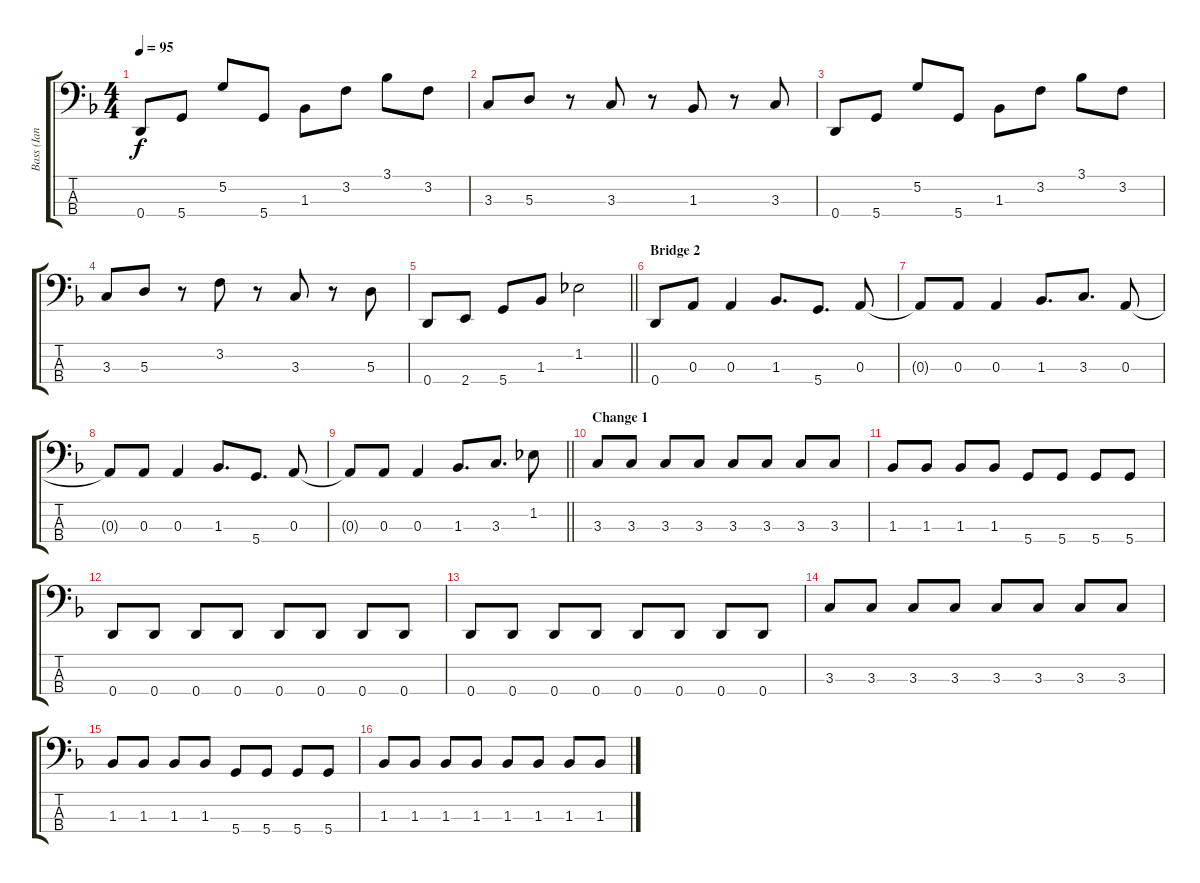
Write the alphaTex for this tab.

\track ("Bass (Ian Hill)" "Bass (Ian ") {instrument electricbasspick}
\staff {score tabs}
\tuning (G2 D2 A1 D1) {hide}
\ts (4 4)
\tempo 95
\clef f4
\ks dminor
0.4.8{dy f} 5.4.8 5.2.8 5.4.8 1.3.8 3.2.8 3.1.8 3.2.8 |
3.3.8 5.3.8 r.8 3.3.8 r.8 1.3.8 r.8 3.3.8 |
0.4.8 5.4.8 5.2.8 5.4.8 1.3.8 3.2.8 3.1.8 3.2.8 |
3.3.8 5.3.8 r.8 3.2.8 r.8 3.3.8 r.8 5.3.8 |
\barLineRight lightlight
0.4.8 2.4.8 5.4.8 1.3.8 1.2.2 |
\section ("" "Bridge 2")
0.4.8 0.3.8 0.3.4 1.3.8{d} 5.4.8{d} 0.3.8 |
0.3{t}.8 0.3.8 0.3.4 1.3.8{d} 3.3.8{d} 0.3.8 |
0.3{t}.8 0.3.8 0.3.4 1.3.8{d} 5.4.8{d} 0.3.8 |
\barLineRight lightlight
0.3{t}.8 0.3.8 0.3.4 1.3.8{d} 3.3.8{d} 1.2.8 |
\section ("" "Change 1")
3.3.8 3.3.8 3.3.8 3.3.8 3.3.8 3.3.8 3.3.8 3.3.8 |
1.3.8 1.3.8 1.3.8 1.3.8 5.4.8 5.4.8 5.4.8 5.4.8 |
0.4.8 0.4.8 0.4.8 0.4.8 0.4.8 0.4.8 0.4.8 0.4.8 |
0.4.8 0.4.8 0.4.8 0.4.8 0.4.8 0.4.8 0.4.8 0.4.8 |
3.3.8 3.3.8 3.3.8 3.3.8 3.3.8 3.3.8 3.3.8 3.3.8 |
1.3.8 1.3.8 1.3.8 1.3.8 5.4.8 5.4.8 5.4.8 5.4.8 |
1.3.8 1.3.8 1.3.8 1.3.8 1.3.8 1.3.8 1.3.8 1.3.8
